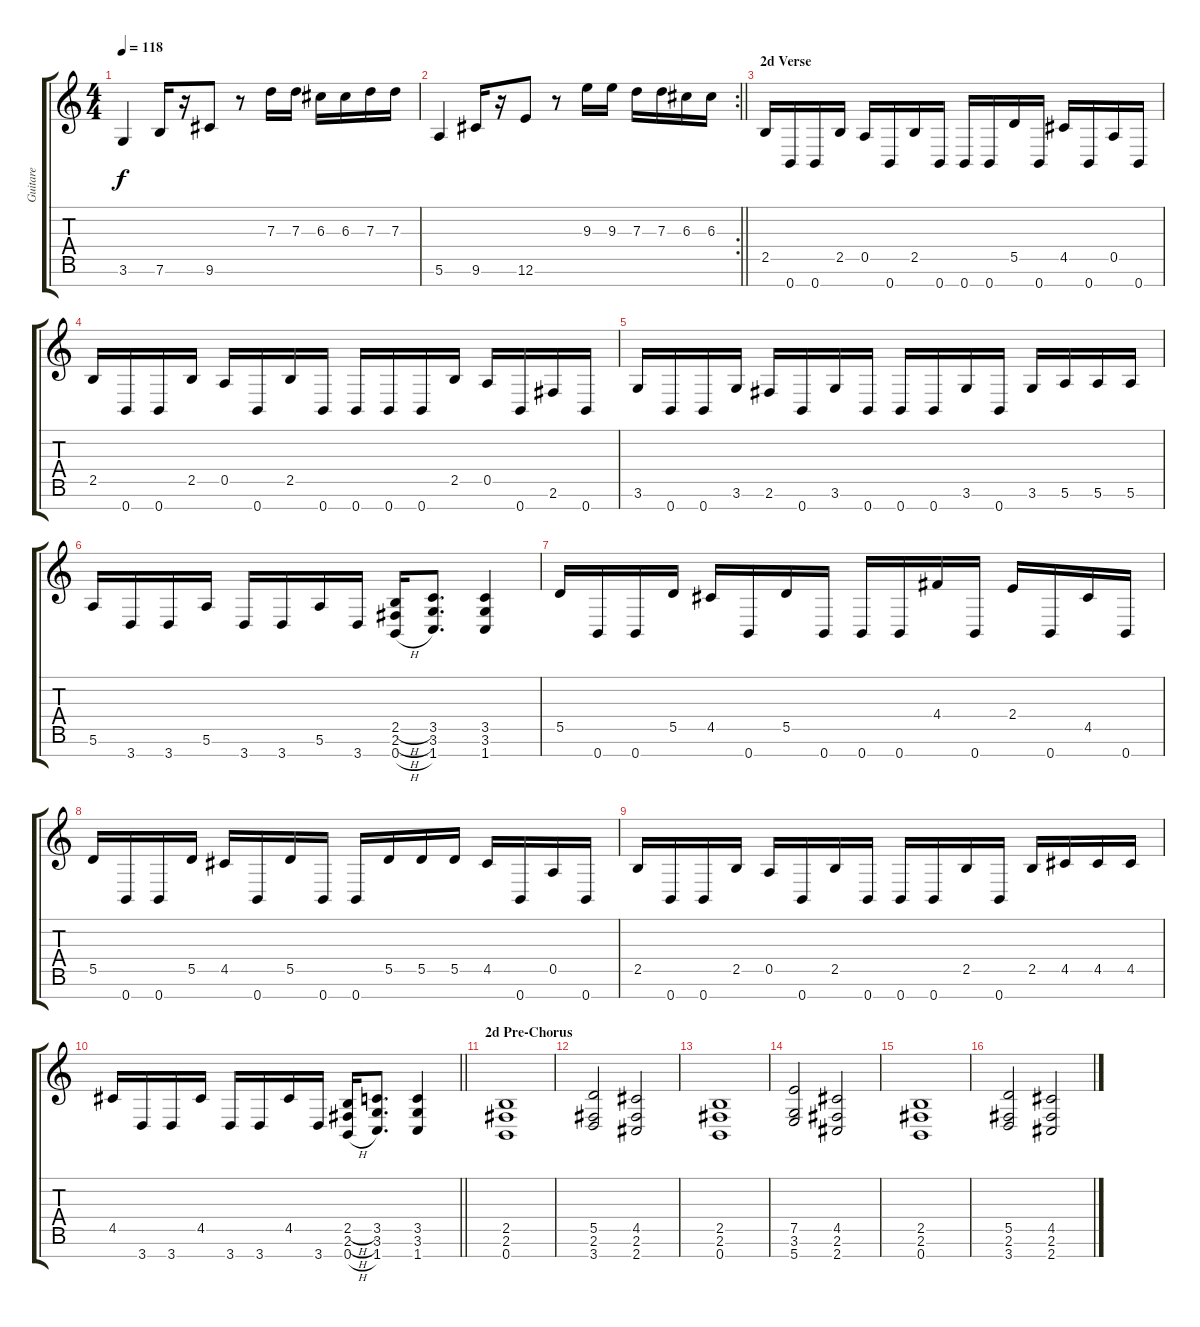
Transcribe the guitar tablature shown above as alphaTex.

\track ("Guitare" "Guitare") {instrument distortionguitar}
\staff {score tabs}
\tuning (E4 B3 G3 D3 A2 E2 B1) {hide}
\ts (4 4)
\tempo 118
\clef g2
\ks c
3.6.4{dy f} 7.6.16 r.16 9.6.8 r.8 7.3.16 7.3.16 6.3.16 6.3.16 7.3.16 7.3.16 |
\rc 2
\barLineRight lightlight
5.6.4 9.6.16 r.16 12.6.8 r.8 9.3.16 9.3.16 7.3.16 7.3.16 6.3.16 6.3.16 |
\section ("" "2d Verse")
2.5.16 0.7.16 0.7.16 2.5.16 0.5.16 0.7.16 2.5.16 0.7.16 0.7.16 0.7.16 5.5.16 0.7.16 4.5.16 0.7.16 0.5.16 0.7.16 |
2.5.16 0.7.16 0.7.16 2.5.16 0.5.16 0.7.16 2.5.16 0.7.16 0.7.16 0.7.16 0.7.16 2.5.16 0.5.16 0.7.16 2.6.16 0.7.16 |
3.6.16 0.7.16 0.7.16 3.6.16 2.6.16 0.7.16 3.6.16 0.7.16 0.7.16 0.7.16 3.6.16 0.7.16 3.6.16 5.6.16 5.6.16 5.6.16 |
5.6.16 3.7.16 3.7.16 5.6.16 3.7.16 3.7.16 5.6.16 3.7.16 (2.5{h} 2.6{h} 0.7{h}).16 (3.5 3.6 1.7).8{d} (3.5 3.6 1.7).4 |
5.5.16 0.7.16 0.7.16 5.5.16 4.5.16 0.7.16 5.5.16 0.7.16 0.7.16 0.7.16 4.4.16 0.7.16 2.4.16 0.7.16 4.5.16 0.7.16 |
5.5.16 0.7.16 0.7.16 5.5.16 4.5.16 0.7.16 5.5.16 0.7.16 0.7.16 5.5.16 5.5.16 5.5.16 4.5.16 0.7.16 0.5.16 0.7.16 |
2.5.16 0.7.16 0.7.16 2.5.16 0.5.16 0.7.16 2.5.16 0.7.16 0.7.16 0.7.16 2.5.16 0.7.16 2.5.16 4.5.16 4.5.16 4.5.16 |
\barLineRight lightlight
4.5.16 3.7.16 3.7.16 4.5.16 3.7.16 3.7.16 4.5.16 3.7.16 (2.5{h} 2.6{h} 0.7{h}).16 (3.5 3.6 1.7).8{d} (3.5 3.6 1.7).4 |
\section ("" "2d Pre-Chorus")
(2.5 2.6 0.7).1 |
(5.5 2.6 3.7).2 (4.5 2.6 2.7).2 |
(2.5 2.6 0.7).1 |
(7.5 3.6 5.7).2 (4.5 2.6 2.7).2 |
(2.5 2.6 0.7).1 |
(5.5 2.6 3.7).2 (4.5 2.6 2.7).2
